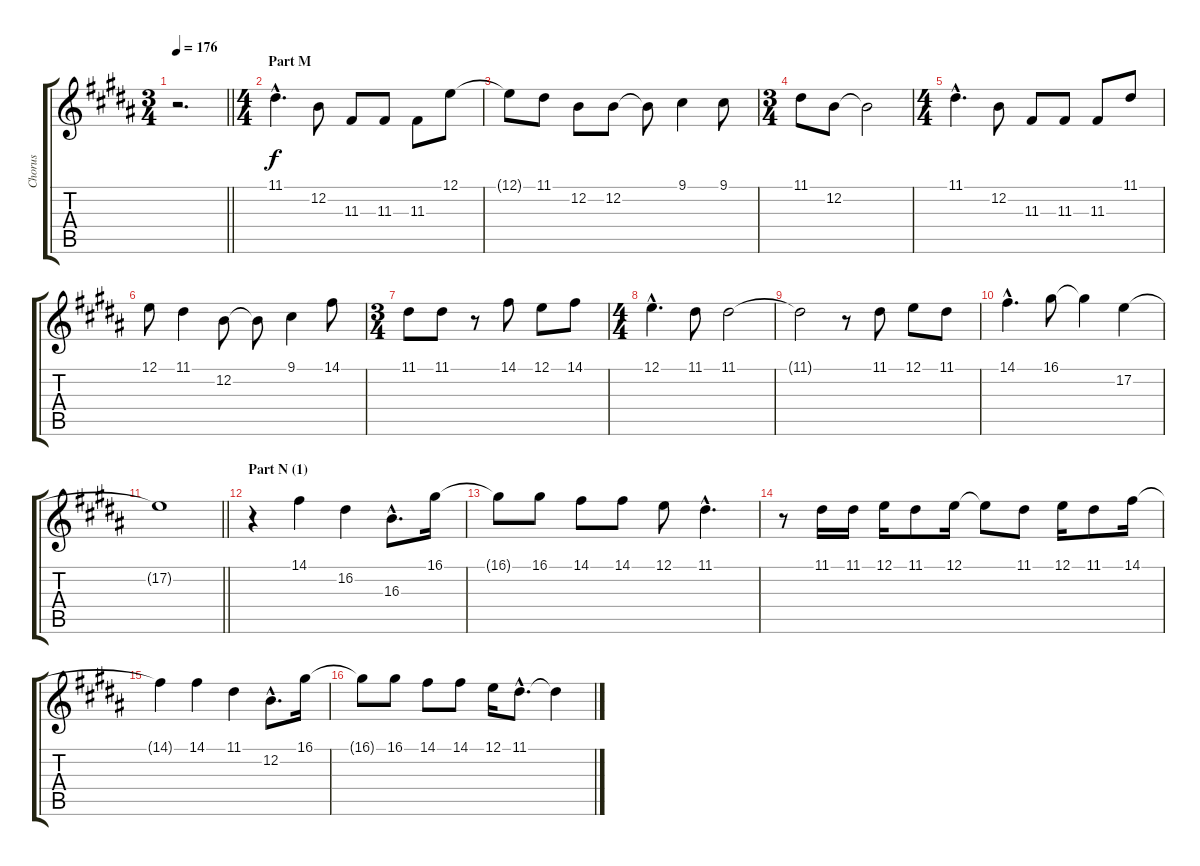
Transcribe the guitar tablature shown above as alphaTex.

\track ("Chorus" "Chorus") {instrument trumpet}
\staff {score tabs}
\tuning (E4 B3 G3 D3 A2 E2) {hide}
\ts (3 4)
\tempo 176
\clef g2
\barLineRight lightlight
\ks b
r.2{d dy f} |
\ts (4 4)
\section ("" "Part M")
11.1{hac}.4{d} 12.2.8 11.3.8 11.3.8 11.3.8 12.1.8 |
12.1{t}.8 11.1.8 12.2.8 12.2.8 12.2{t}.8 9.1.4 9.1.8 |
\ts (3 4)
11.1.8 12.2.8 12.2{t}.2 |
\ts (4 4)
11.1{hac}.4{d} 12.2.8 11.3.8 11.3.8 11.3.8 11.1.8 |
12.1.8 11.1.4 12.2.8 12.2{t}.8 9.1.4 14.1.8 |
\ts (3 4)
11.1.8 11.1.8 r.8 14.1.8 12.1.8 14.1.8 |
\ts (4 4)
12.1{hac}.4{d} 11.1.8 11.1.2 |
11.1{t}.2 r.8 11.1.8 12.1.8 11.1.8 |
14.1{hac}.4{d} 16.1.8 16.1{t}.4 17.2.4 |
\barLineRight lightlight
17.2{t}.1 |
\section ("" "Part N (1)")
r.4 14.1.4 16.2.4 16.3{hac}.8{d} 16.1.16 |
16.1{t}.8 16.1.8 14.1.8 14.1.8 12.1.8 11.1{hac}.4{d} |
r.8 11.1.16 11.1.16 12.1.16 11.1.8 12.1.16 12.1{t}.8 11.1.8 12.1.16 11.1.8 14.1.16 |
14.1{t}.4 14.1.4 11.1.4 12.2{hac}.8{d} 16.1.16 |
16.1{t}.8 16.1.8 14.1.8 14.1.8 12.1.16 11.1{hac}.8{d} 11.1{t}.4
